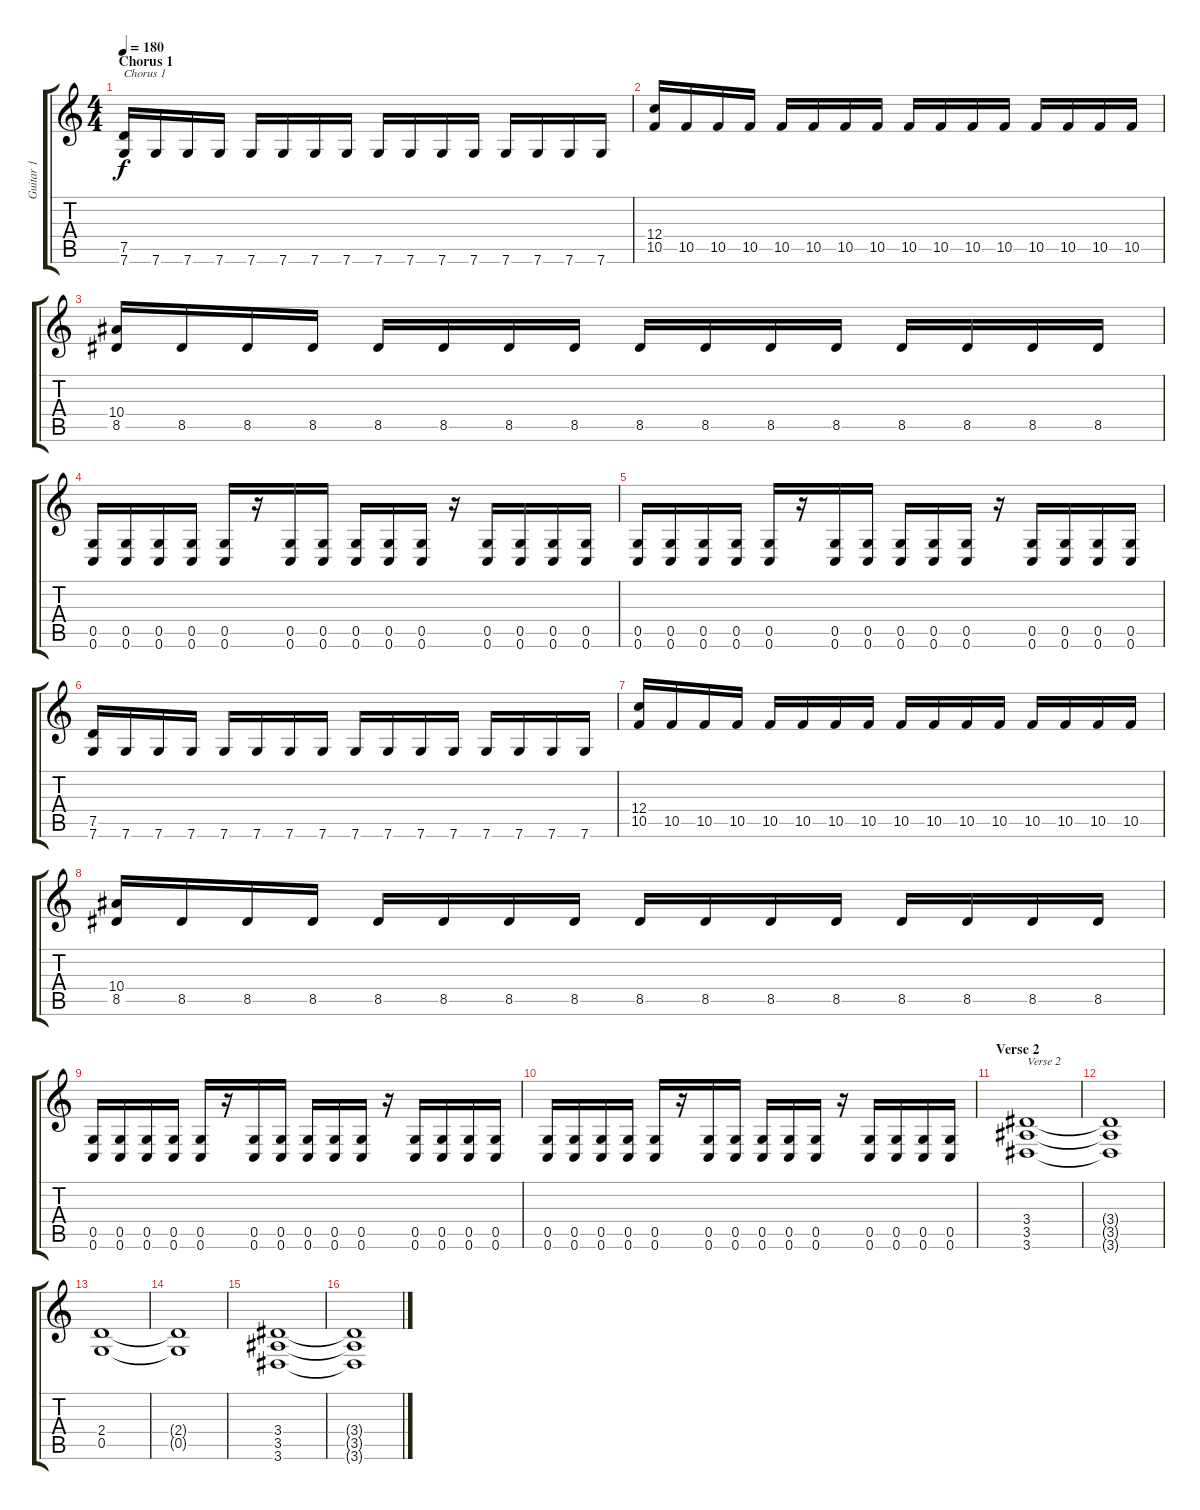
\track ("Guitar 1" "Guitar 1") {instrument distortionguitar}
\staff {score tabs}
\tuning (D4 A3 F3 C3 G2 C2) {hide}
\ts (4 4)
\section ("" "Chorus 1")
\tempo 180
\clef g2
\ks c
(7.5 7.6).16{txt "Chorus 1" dy f} 7.6.16 7.6.16 7.6.16 7.6.16 7.6.16 7.6.16 7.6.16 7.6.16 7.6.16 7.6.16 7.6.16 7.6.16 7.6.16 7.6.16 7.6.16 |
(12.4 10.5).16 10.5.16 10.5.16 10.5.16 10.5.16 10.5.16 10.5.16 10.5.16 10.5.16 10.5.16 10.5.16 10.5.16 10.5.16 10.5.16 10.5.16 10.5.16 |
(10.4 8.5).16 8.5.16 8.5.16 8.5.16 8.5.16 8.5.16 8.5.16 8.5.16 8.5.16 8.5.16 8.5.16 8.5.16 8.5.16 8.5.16 8.5.16 8.5.16 |
(0.5 0.6).16 (0.5 0.6).16 (0.5 0.6).16 (0.5 0.6).16 (0.5 0.6).16 r.16 (0.5 0.6).16 (0.5 0.6).16 (0.5 0.6).16 (0.5 0.6).16 (0.5 0.6).16 r.16 (0.5 0.6).16 (0.5 0.6).16 (0.5 0.6).16 (0.5 0.6).16 |
(0.5 0.6).16 (0.5 0.6).16 (0.5 0.6).16 (0.5 0.6).16 (0.5 0.6).16 r.16 (0.5 0.6).16 (0.5 0.6).16 (0.5 0.6).16 (0.5 0.6).16 (0.5 0.6).16 r.16 (0.5 0.6).16 (0.5 0.6).16 (0.5 0.6).16 (0.5 0.6).16 |
(7.5 7.6).16 7.6.16 7.6.16 7.6.16 7.6.16 7.6.16 7.6.16 7.6.16 7.6.16 7.6.16 7.6.16 7.6.16 7.6.16 7.6.16 7.6.16 7.6.16 |
(12.4 10.5).16 10.5.16 10.5.16 10.5.16 10.5.16 10.5.16 10.5.16 10.5.16 10.5.16 10.5.16 10.5.16 10.5.16 10.5.16 10.5.16 10.5.16 10.5.16 |
(10.4 8.5).16 8.5.16 8.5.16 8.5.16 8.5.16 8.5.16 8.5.16 8.5.16 8.5.16 8.5.16 8.5.16 8.5.16 8.5.16 8.5.16 8.5.16 8.5.16 |
(0.5 0.6).16 (0.5 0.6).16 (0.5 0.6).16 (0.5 0.6).16 (0.5 0.6).16 r.16 (0.5 0.6).16 (0.5 0.6).16 (0.5 0.6).16 (0.5 0.6).16 (0.5 0.6).16 r.16 (0.5 0.6).16 (0.5 0.6).16 (0.5 0.6).16 (0.5 0.6).16 |
(0.5 0.6).16 (0.5 0.6).16 (0.5 0.6).16 (0.5 0.6).16 (0.5 0.6).16 r.16 (0.5 0.6).16 (0.5 0.6).16 (0.5 0.6).16 (0.5 0.6).16 (0.5 0.6).16 r.16 (0.5 0.6).16 (0.5 0.6).16 (0.5 0.6).16 (0.5 0.6).16 |
\section ("" "Verse 2")
(3.4 3.5 3.6).1{txt "Verse 2"} |
(3.4{t} 3.5{t} 3.6{t}).1 |
(2.4 0.5).1 |
(2.4{t} 0.5{t}).1 |
(3.4 3.5 3.6).1 |
(3.4{t} 3.5{t} 3.6{t}).1
